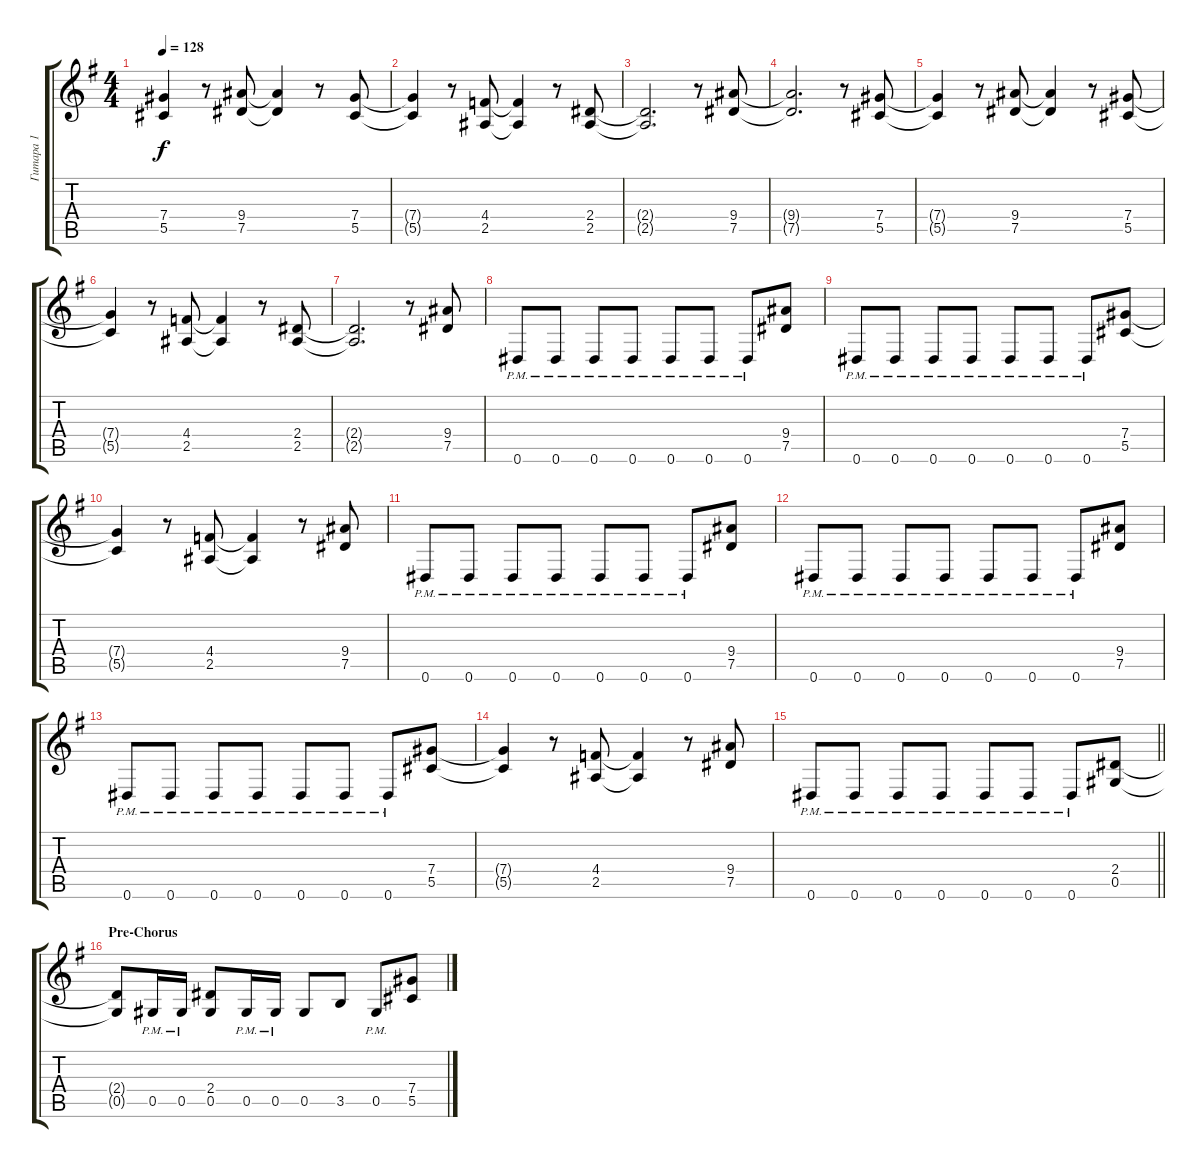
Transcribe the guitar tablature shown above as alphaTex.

\track ("Гитара 1" "Гитара 1") {instrument distortionguitar}
\staff {score tabs}
\tuning (Eb4 Bb3 Gb3 Db3 Ab2 Eb2) {hide}
\ts (4 4)
\tempo 128
\clef g2
\ks eminor
(7.4{t} 5.5{t}).4{dy f} r.8 (9.4 7.5).8 (9.4{t} 7.5{t}).4 r.8 (7.4 5.5).8 |
(7.4{t} 5.5{t}).4 r.8 (4.4 2.5).8 (4.4{t} 2.5{t}).4 r.8 (2.4 2.5).8 |
(2.4{t} 2.5{t}).2{d} r.8 (9.4 7.5).8 |
(9.4{t} 7.5{t}).2{d} r.8 (7.4 5.5).8 |
(7.4{t} 5.5{t}).4 r.8 (9.4 7.5).8 (9.4{t} 7.5{t}).4 r.8 (7.4 5.5).8 |
(7.4{t} 5.5{t}).4 r.8 (4.4 2.5).8 (4.4{t} 2.5{t}).4 r.8 (2.4 2.5).8 |
(2.4{t} 2.5{t}).2{d} r.8 (9.4 7.5).8 |
0.6{pm}.8 0.6{pm}.8 0.6{pm}.8 0.6{pm}.8 0.6{pm}.8 0.6{pm}.8 0.6{pm}.8 (9.4 7.5).8 |
0.6{pm}.8 0.6{pm}.8 0.6{pm}.8 0.6{pm}.8 0.6{pm}.8 0.6{pm}.8 0.6{pm}.8 (7.4 5.5).8 |
(7.4{t} 5.5{t}).4 r.8 (4.4 2.5).8 (4.4{t} 2.5{t}).4 r.8 (9.4 7.5).8 |
0.6{pm}.8 0.6{pm}.8 0.6{pm}.8 0.6{pm}.8 0.6{pm}.8 0.6{pm}.8 0.6{pm}.8 (9.4 7.5).8 |
0.6{pm}.8 0.6{pm}.8 0.6{pm}.8 0.6{pm}.8 0.6{pm}.8 0.6{pm}.8 0.6{pm}.8 (9.4 7.5).8 |
0.6{pm}.8 0.6{pm}.8 0.6{pm}.8 0.6{pm}.8 0.6{pm}.8 0.6{pm}.8 0.6{pm}.8 (7.4 5.5).8 |
(7.4{t} 5.5{t}).4 r.8 (4.4 2.5).8 (4.4{t} 2.5{t}).4 r.8 (9.4 7.5).8 |
\barLineRight lightlight
0.6{pm}.8 0.6{pm}.8 0.6{pm}.8 0.6{pm}.8 0.6{pm}.8 0.6{pm}.8 0.6{pm}.8 (2.4 0.5).8 |
\section ("" "Pre-Chorus")
(2.4{t} 0.5{t}).8 0.5{pm}.16 0.5{pm}.16 (2.4 0.5).8 0.5{pm}.16 0.5{pm}.16 0.5.8 3.5.8 0.5{pm}.8 (7.4 5.5).8
